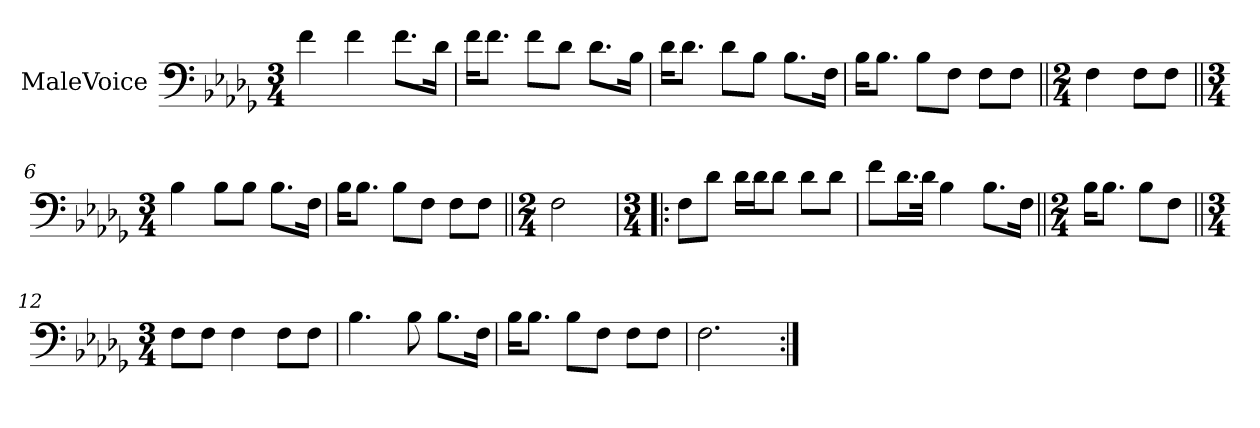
**kern
*part1
*staff1
*I"MaleVoice
*clefF4
*k[b-e-a-d-g-]
*M3/4
*MM92
=1
4f
4f
8.f\L
16d-\Jk
=2
16f\KL
8.f\J
8f\L
8d-\J
8.d-\L
16B-\Jk
=3
16d-\KL
8.d-\J
8d-\L
8B-\J
8.B-\L
16F\Jk
=4
16B-\KL
8.B-\J
8B-\L
8F\J
8F\L
8F\J
=5||
*M2/4
4F
8F\L
8F\J
=6||
*M3/4
4B-
8B-\L
8B-\J
8.B-\L
16F\Jk
=7
16B-\KL
8.B-\J
8B-\L
8F\J
8F\L
8F\J
=8||
*M2/4
2F
=9!|:
*M3/4
8F\L
8d-\J
16d-\LL
16d-\J
8d-\J
8d-\L
8d-\J
=10
8f\L
16.d-\L
32d-\JJk
4B-
8.B-\L
16F\Jk
=11||
*M2/4
16B-\KL
8.B-\J
8B-\L
8F\J
=12||
*M3/4
8F\L
8F\J
4F
8F\L
8F\J
=13
4.B-
8B-
8.B-\L
16F\Jk
=14
16B-\KL
8.B-\J
8B-\L
8F\J
8F\L
8F\J
=15
2.F
=:|!
*-
